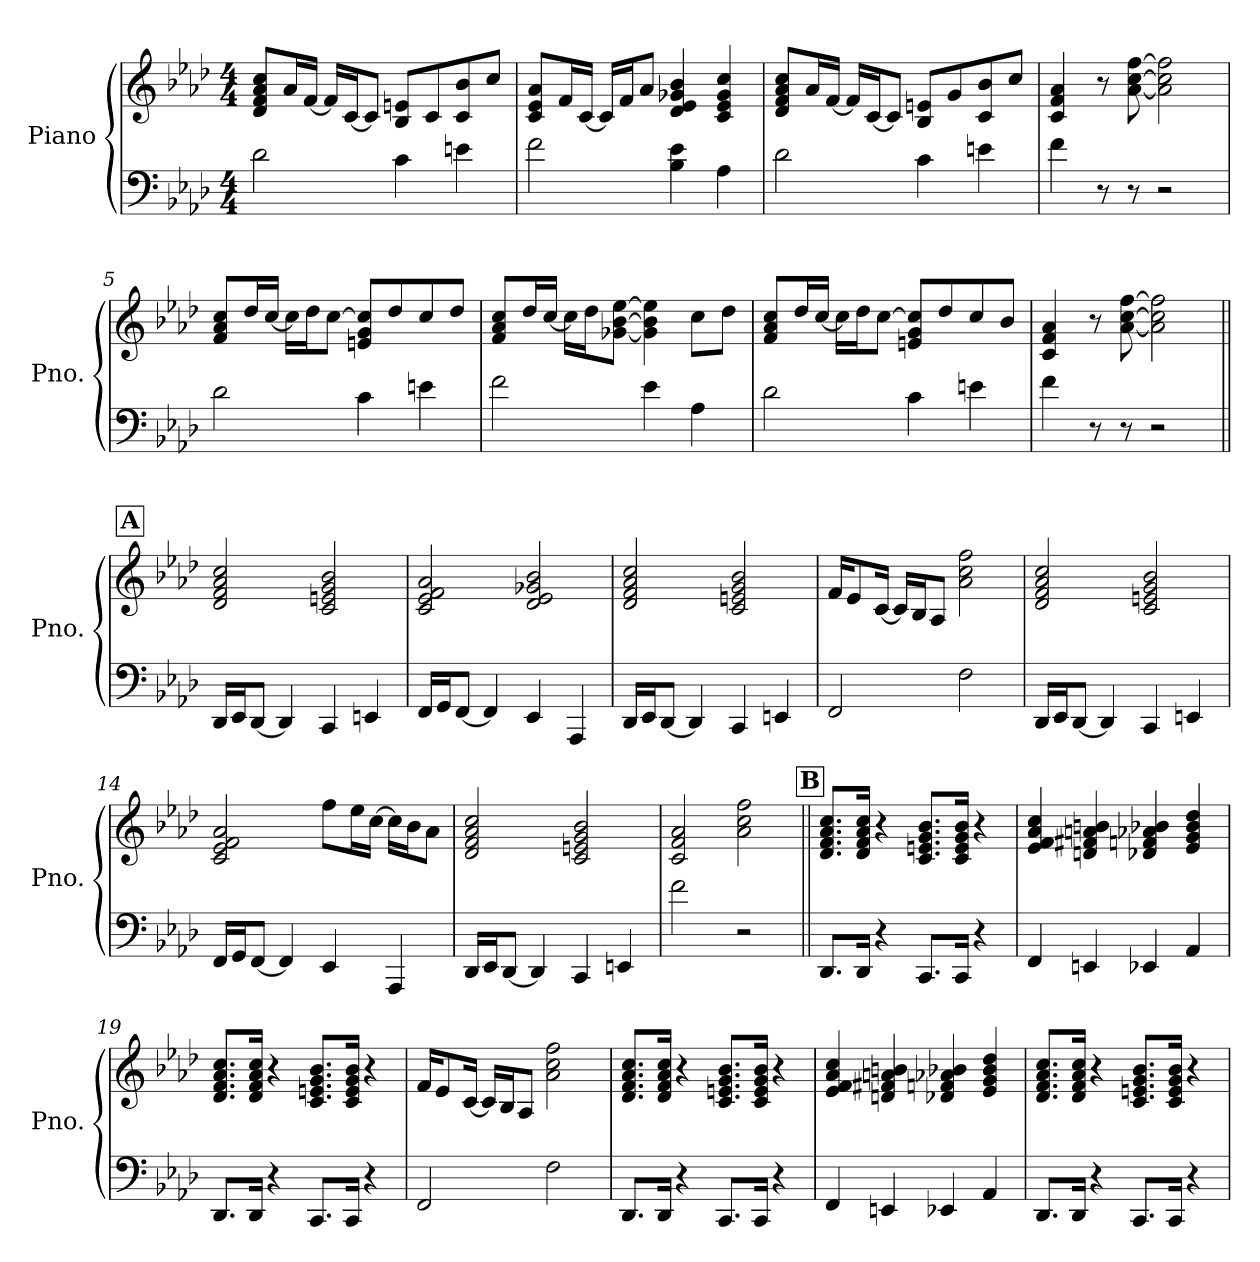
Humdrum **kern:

**kern	**kern
*part1	*part1
*staff2	*staff1
*I"Piano	*
*I'Pno.	*
*clefF4	*clefG2
*k[b-e-a-d-]	*k[b-e-a-d-]
*M4/4	*M4/4
=1	=1
2d-\	8d-/ 8f/ 8a-/ 8cc/L
.	16a-/L
.	[16f/JJ
.	16f/LL]
.	[16c/J
.	8c/J]
4c\	8B-/ 8en/L
.	8c/
4en\	8c/ 8b-/
.	8cc/J
=2	=2
2f\	8c/ 8e-/ 8a-/L
.	16f/L
.	[16c/JJ
.	16c/LL]
.	16f/J
.	8a-/J
4B-\ 4e-\	4d-/ 4e-/ 4g-X/ 4b-/
4A-\	4c/ 4e-/ 4g-/ 4cc/
=3	=3
2d-\	8d-/ 8f/ 8a-/ 8cc/L
.	16a-/L
.	[16f/JJ
.	16f/LL]
.	[16c/J
.	8c/J]
4c\	8B-/ 8en/L
.	8g/
4en\	8c/ 8b-/
.	8cc/J
=4	=4
4f\	4c/ 4f/ 4a-/
8r	8r
8r	[8a-\ [8cc\ [8ff\
2r	2a-\] 2cc\] 2ff\]
!!LO:LB:g=z
=5	=5
2d-\	8f/ 8a-/ 8cc/L
.	16dd-/L
.	[16cc/JJ
.	16cc\LL]
.	16dd-\J
.	[8cc\J
4c\	8en/ 8g/ 8cc/]L
.	8dd-/
4en\	8cc/
.	8dd-/J
=6	=6
2f\	8f/ 8a-/ 8cc/L
.	16dd-/L
.	[16cc/JJ
.	16cc\LL]
.	16dd-\J
.	[8g-X\ [8b-\ [8ee-\J
4e-\	4g-\] 4b-\] 4ee-\]
4A-\	8cc\L
.	8dd-\J
=7	=7
2d-\	8f/ 8a-/ 8cc/L
.	16dd-/L
.	[16cc/JJ
.	16cc\LL]
.	16dd-\J
.	[8cc\J
4c\	8en/ 8g/ 8cc/]L
.	8dd-/
4en\	8cc/
.	8b-/J
=8	=8
4f\	4c/ 4f/ 4a-/
8r	8r
8r	[8a-\ [8cc\ [8ff\
2r	2a-\] 2cc\] 2ff\]
!!LO:LB:g=z
!!LO:REH:place=s1:a:B:fs=13.5337:t=A
=9||	=9||
16DD-/LL	2d-/ 2f/ 2a-/ 2cc/
16EE-/J	.
[8DD-/J	.
4DD-/]	.
4CC/	2c/ 2en/ 2g/ 2b-/
4EEn/	.
=10	=10
16FF/LL	2c/ 2e-/ 2f/ 2a-/
16GG/J	.
[8FF/J	.
4FF/]	.
4EE-/	2d-/ 2e-/ 2g-X/ 2b-/
4AAA-/	.
=11	=11
16DD-/LL	2d-/ 2f/ 2a-/ 2cc/
16EE-/J	.
[8DD-/J	.
4DD-/]	.
4CC/	2c/ 2en/ 2g/ 2b-/
4EEn/	.
=12	=12
2FF/	16f/KL
.	8e-/
.	[16c/Jk
.	16c/LL]
.	16B-/J
.	8A-/J
2F\	2a-\ 2cc\ 2ff\
!!LO:LB:g=z
=13	=13
16DD-/LL	2d-/ 2f/ 2a-/ 2cc/
16EE-/J	.
[8DD-/J	.
4DD-/]	.
4CC/	2c/ 2en/ 2g/ 2b-/
4EEn/	.
=14	=14
16FF/LL	2c/ 2e-/ 2f/ 2a-/
16GG/J	.
[8FF/J	.
4FF/]	.
4EE-/	8ff\L
.	16ee-\L
.	[16cc\JJ
4AAA-/	16cc\LL]
.	16b-\J
.	8a-\J
=15	=15
16DD-/LL	2d-/ 2f/ 2a-/ 2cc/
16EE-/J	.
[8DD-/J	.
4DD-/]	.
4CC/	2c/ 2en/ 2g/ 2b-/
4EEn/	.
=16	=16
2f\	2c/ 2f/ 2a-/
2r	2a-\ 2cc\ 2ff\
!!LO:LB:g=z
!!LO:REH:place=s1:a:B:fs=13.5337:t=B
=17||	=17||
8.DD-/L	8.d-/ 8.f/ 8.a-/ 8.cc/L
16DD-/Jk	16d-/ 16f/ 16a-/ 16cc/Jk
4r	4r
8.CC/L	8.c/ 8.en/ 8.g/ 8.b-/L
16CC/Jk	16c/ 16e/ 16g/ 16b-/Jk
4r	4r
=18	=18
4FF/	4e-/ 4f/ 4a-/ 4cc/
4EEn/	4dn/ 4f#X/ 4an/ 4bn/
4EE-X/	4d-X/ 4fn/ 4a-X/ 4b-X/
4AA-/	4e-/ 4g/ 4b-/ 4dd-/
=19	=19
8.DD-/L	8.d-/ 8.f/ 8.a-/ 8.cc/L
16DD-/Jk	16d-/ 16f/ 16a-/ 16cc/Jk
4r	4r
8.CC/L	8.c/ 8.en/ 8.g/ 8.b-/L
16CC/Jk	16c/ 16e/ 16g/ 16b-/Jk
4r	4r
=20	=20
2FF/	16f/KL
.	8e-/
.	[16c/Jk
.	16c/LL]
.	16B-/J
.	8A-/J
2F\	2a-\ 2cc\ 2ff\
!!LO:LB:g=z
=21	=21
8.DD-/L	8.d-/ 8.f/ 8.a-/ 8.cc/L
16DD-/Jk	16d-/ 16f/ 16a-/ 16cc/Jk
4r	4r
8.CC/L	8.c/ 8.en/ 8.g/ 8.b-/L
16CC/Jk	16c/ 16e/ 16g/ 16b-/Jk
4r	4r
=22	=22
4FF/	4e-/ 4f/ 4a-/ 4cc/
4EEn/	4dn/ 4f#X/ 4an/ 4bn/
4EE-X/	4d-X/ 4fn/ 4a-X/ 4b-X/
4AA-/	4e-/ 4g/ 4b-/ 4dd-/
=23	=23
8.DD-/L	8.d-/ 8.f/ 8.a-/ 8.cc/L
16DD-/Jk	16d-/ 16f/ 16a-/ 16cc/Jk
4r	4r
8.CC/L	8.c/ 8.en/ 8.g/ 8.b-/L
16CC/Jk	16c/ 16e/ 16g/ 16b-/Jk
4r	4r
=	=
*-	*-
